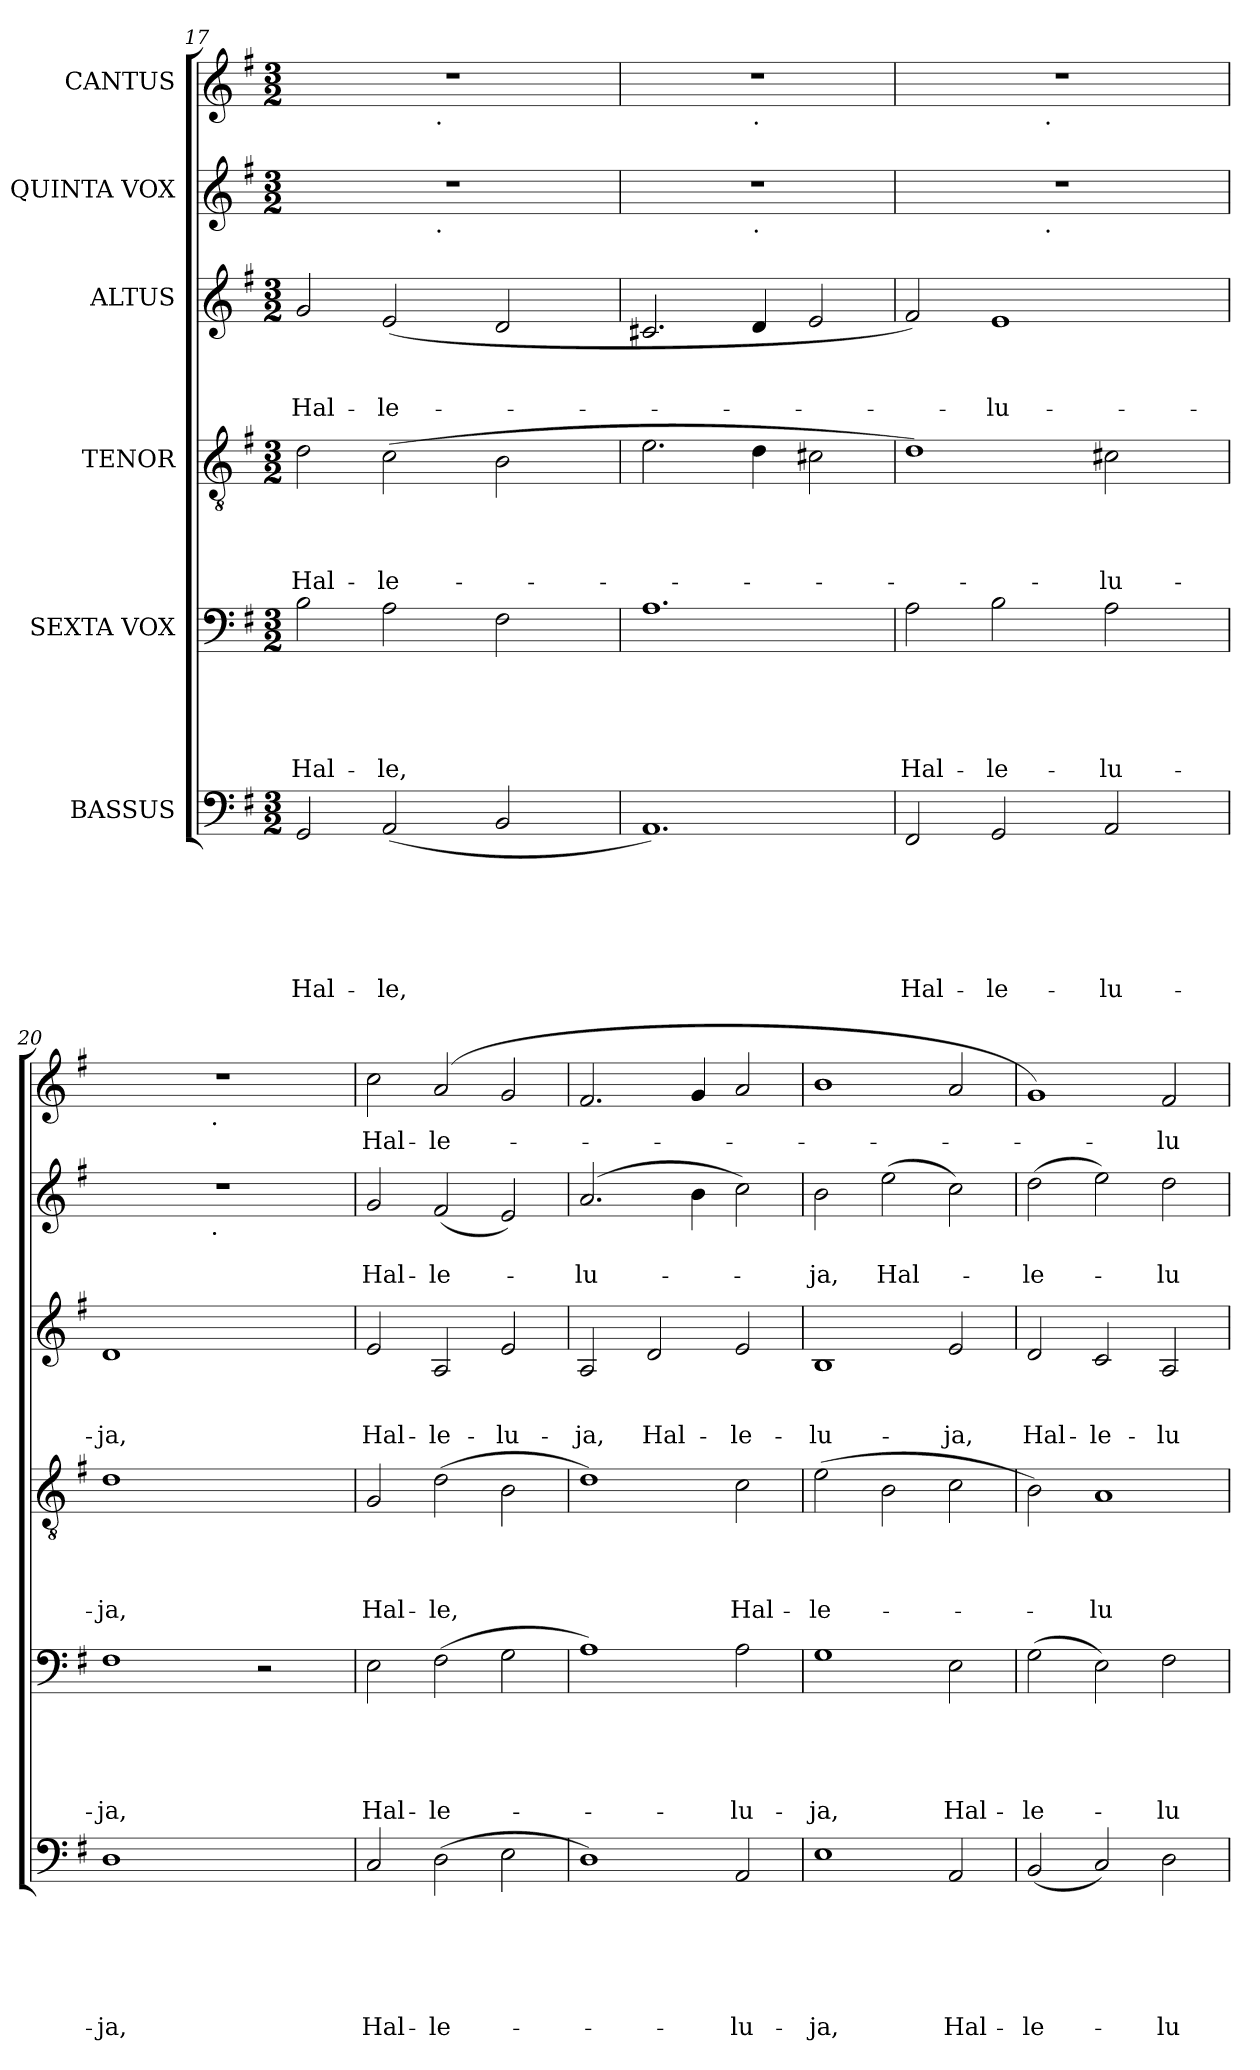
**kern	**text	**text	**text	**text	**text	**text	**kern	**text	**text	**text	**text	**text	**kern	**text	**text	**text	**text	**kern	**text	**text	**text	**kern	**text	**text	**kern	**text
*part6	*part6	*part6	*part6	*part6	*part6	*part6	*part5	*part5	*part5	*part5	*part5	*part5	*part4	*part4	*part4	*part4	*part4	*part3	*part3	*part3	*part3	*part2	*part2	*part2	*part1	*part1
*staff6	*staff6	*staff6	*staff6	*staff6	*staff6	*staff6	*staff5	*staff5	*staff5	*staff5	*staff5	*staff5	*staff4	*staff4	*staff4	*staff4	*staff4	*staff3	*staff3	*staff3	*staff3	*staff2	*staff2	*staff2	*staff1	*staff1
*I"BASSUS	*	*	*	*	*	*	*I"SEXTA VOX	*	*	*	*	*	*I"TENOR	*	*	*	*	*I"ALTUS	*	*	*	*I"QUINTA VOX	*	*	*I"CANTUS	*
*clefF4	*	*	*	*	*	*	*clefF4	*	*	*	*	*	*clefGv2	*	*	*	*	*clefG2	*	*	*	*clefG2	*	*	*clefG2	*
*k[f#]	*	*	*	*	*	*	*k[f#]	*	*	*	*	*	*k[f#]	*	*	*	*	*k[f#]	*	*	*	*k[f#]	*	*	*k[f#]	*
*G:	*	*	*	*	*	*	*G:	*	*	*	*	*	*G:	*	*	*	*	*G:	*	*	*	*G:	*	*	*G:	*
*M3/2	*	*	*	*	*	*	*M3/2	*	*	*	*	*	*M3/2	*	*	*	*	*M3/2	*	*	*	*M3/2	*	*	*M3/2	*
=17	=17	=17	=17	=17	=17	=17	=17	=17	=17	=17	=17	=17	=17	=17	=17	=17	=17	=17	=17	=17	=17	=17	=17	=17	=17	=17
!	!	!	!	!	!	!LO:LY:b	!	!	!	!	!	!LO:LY:b	!	!	!	!	!LO:LY:b	!	!	!	!LO:LY:b	!	!	!	!	!
*	*	*	*	*	*	*	*	*	*	*	*	*	*	*	*	*	*	*	*	*	*	*^	*	*	*^	*
2GG/	.	.	.	.	.	Hal-	2B\	.	.	.	.	Hal-	2d\	.	.	.	Hal-	2g/	.	.	Hal-	1.r	2ryy	.	.	1.r	2ryy	.
!	!	!	!	!	!	!LO:LY:b	!	!	!	!	!	!LO:LY:b	!	!	!	!	!LO:LY:b	!	!	!	!LO:LY:b	!	!	!	!	!	!	!
(<2AA/	.	.	.	.	.	-le,	2A\	.	.	.	.	-le,	(>2c\	.	.	.	-le-	(<2e/	.	.	-le-	.	8..ryy	.	.	.	8..ryy	.
!	!	!	!	!	!	!	!	!	!	!	!	!	!	!	!	!	!	!	!	!	!	!	!	!	!	!	!LO:TX:b:t=.	!
!	!	!	!	!	!	!	!	!	!	!	!	!	!	!	!	!	!	!	!	!	!	!	!LO:TX:b:t=.	!	!	!	!	!
.	.	.	.	.	.	.	.	.	.	.	.	.	.	.	.	.	.	.	.	.	.	.	2ryy	.	.	.	2ryy	.
2BB/	.	.	.	.	.	.	2F#\	.	.	.	.	.	2B\	.	.	.	.	2d/	.	.	.	.	.	.	.	.	.	.
.	.	.	.	.	.	.	.	.	.	.	.	.	.	.	.	.	.	.	.	.	.	.	4ryy	.	.	.	4ryy	.
.	.	.	.	.	.	.	.	.	.	.	.	.	.	.	.	.	.	.	.	.	.	.	32ryy	.	.	.	32ryy	.
!!LO:PB:g=z	!!
=18	=18	=18	=18	=18	=18	=18	=18	=18	=18	=18	=18	=18	=18	=18	=18	=18	=18	=18	=18	=18	=18	=18	=18	=18	=18	=18	=18	=18
1.AA)	.	.	.	.	.	.	1.A	.	.	.	.	.	2.e\	.	.	.	.	2.c#X/	.	.	.	1.r	2.ryy	.	.	1.r	2.ryy	.
!	!	!	!	!	!	!	!	!	!	!	!	!	!	!	!	!	!	!	!	!	!	!	!	!	!	!	!LO:TX:b:t=.	!
!	!	!	!	!	!	!	!	!	!	!	!	!	!	!	!	!	!	!	!	!	!	!	!LO:TX:b:t=.	!	!	!	!	!
.	.	.	.	.	.	.	.	.	.	.	.	.	4d\	.	.	.	.	4d/	.	.	.	.	2.ryy	.	.	.	2.ryy	.
.	.	.	.	.	.	.	.	.	.	.	.	.	2c#X\	.	.	.	.	2e/	.	.	.	.	.	.	.	.	.	.
=19	=19	=19	=19	=19	=19	=19	=19	=19	=19	=19	=19	=19	=19	=19	=19	=19	=19	=19	=19	=19	=19	=19	=19	=19	=19	=19	=19	=19
!	!	!	!	!	!	!LO:LY:b	!	!	!	!	!	!LO:LY:b	!	!	!	!	!	!	!	!	!	!	!	!	!	!	!	!
2FF#/	.	.	.	.	.	Hal-	2A\	.	.	.	.	Hal-	1d)	.	.	.	.	2f#/)	.	.	.	1.r	2ryy	.	.	1.r	2ryy	.
!	!	!	!	!	!	!LO:LY:b	!	!	!	!	!	!LO:LY:b	!	!	!	!	!	!	!	!	!LO:LY:b	!	!	!	!	!	!	!
2GG/	.	.	.	.	.	-le-	2B\	.	.	.	.	-le-	.	.	.	.	.	1e	.	.	-lu-	.	8..ryy	.	.	.	8..ryy	.
!	!	!	!	!	!	!	!	!	!	!	!	!	!	!	!	!	!	!	!	!	!	!	!	!	!	!	!LO:TX:b:t=.	!
!	!	!	!	!	!	!	!	!	!	!	!	!	!	!	!	!	!	!	!	!	!	!	!LO:TX:b:t=.	!	!	!	!	!
.	.	.	.	.	.	.	.	.	.	.	.	.	.	.	.	.	.	.	.	.	.	.	2ryy	.	.	.	2ryy	.
!	!	!	!	!	!	!LO:LY:b	!	!	!	!	!	!LO:LY:b	!	!	!	!	!LO:LY:b	!	!	!	!	!	!	!	!	!	!	!
2AA/	.	.	.	.	.	-lu-	2A\	.	.	.	.	-lu-	2c#X\	.	.	.	-lu-	.	.	.	.	.	.	.	.	.	.	.
.	.	.	.	.	.	.	.	.	.	.	.	.	.	.	.	.	.	.	.	.	.	.	4ryy	.	.	.	4ryy	.
.	.	.	.	.	.	.	.	.	.	.	.	.	.	.	.	.	.	.	.	.	.	.	32ryy	.	.	.	32ryy	.
=20	=20	=20	=20	=20	=20	=20	=20	=20	=20	=20	=20	=20	=20	=20	=20	=20	=20	=20	=20	=20	=20	=20	=20	=20	=20	=20	=20	=20
!	!	!	!	!	!	!LO:LY:b	!	!	!	!	!	!LO:LY:b	!	!	!	!	!LO:LY:b	!	!	!	!LO:LY:b	!	!	!	!	!	!	!
1D	.	.	.	.	.	-ja,	1F#	.	.	.	.	-ja,	1d	.	.	.	-ja,	1d	.	.	-ja,	1.r	2ryy	.	.	1.r	2ryy	.
.	.	.	.	.	.	.	.	.	.	.	.	.	.	.	.	.	.	.	.	.	.	.	8..ryy	.	.	.	8..ryy	.
!	!	!	!	!	!	!	!	!	!	!	!	!	!	!	!	!	!	!	!	!	!	!	!	!	!	!	!LO:TX:b:t=.	!
!	!	!	!	!	!	!	!	!	!	!	!	!	!	!	!	!	!	!	!	!	!	!	!LO:TX:b:t=.	!	!	!	!	!
.	.	.	.	.	.	.	.	.	.	.	.	.	.	.	.	.	.	.	.	.	.	.	2ryy	.	.	.	2ryy	.
2ryy	.	.	.	.	.	.	2r	.	.	.	.	.	2ryy	.	.	.	.	2ryy	.	.	.	.	.	.	.	.	.	.
.	.	.	.	.	.	.	.	.	.	.	.	.	.	.	.	.	.	.	.	.	.	.	4ryy	.	.	.	4ryy	.
.	.	.	.	.	.	.	.	.	.	.	.	.	.	.	.	.	.	.	.	.	.	.	32ryy	.	.	.	32ryy	.
=21	=21	=21	=21	=21	=21	=21	=21	=21	=21	=21	=21	=21	=21	=21	=21	=21	=21	=21	=21	=21	=21	=21	=21	=21	=21	=21	=21	=21
!	!	!	!	!	!	!LO:LY:b	!	!	!	!	!	!LO:LY:b	!	!	!	!	!LO:LY:b	!	!	!	!LO:LY:b	!	!	!	!LO:LY:b:rj	!	!	!LO:LY:b
*	*	*	*	*	*	*	*	*	*	*	*	*	*	*	*	*	*	*	*	*	*	*v	*v	*	*	*	*	*
*	*	*	*	*	*	*	*	*	*	*	*	*	*	*	*	*	*	*	*	*	*	*	*	*	*v	*v	*
2C/	.	.	.	.	.	Hal-	2E\	.	.	.	.	Hal-	2G/	.	.	.	Hal-	2e/	.	.	Hal-	2g/	.	Hal-	2cc\	Hal-
!	!	!	!	!	!	!LO:LY:b	!	!	!	!	!	!LO:LY:b	!	!	!	!	!LO:LY:b	!	!	!	!LO:LY:b	!	!	!LO:LY:b:rj	!	!LO:LY:b
(>2D\	.	.	.	.	.	-le-	(>2F#\	.	.	.	.	-le-	(>2d\	.	.	.	-le,	2A/	.	.	-le-	(<2f#/	.	-le-	(2a/	-le-
!	!	!	!	!	!	!	!	!	!	!	!	!	!	!	!	!	!	!	!	!	!LO:LY:b	!	!	!	!	!
2E\	.	.	.	.	.	.	2G\	.	.	.	.	.	2B\	.	.	.	.	2e/	.	.	-lu-	2e/)	.	.	2g/	.
=22	=22	=22	=22	=22	=22	=22	=22	=22	=22	=22	=22	=22	=22	=22	=22	=22	=22	=22	=22	=22	=22	=22	=22	=22	=22	=22
!	!	!	!	!	!	!	!	!	!	!	!	!	!	!	!	!	!	!	!	!	!LO:LY:b	!	!	!LO:LY:b:rj	!	!
1D)	.	.	.	.	.	.	1A)	.	.	.	.	.	1d)	.	.	.	.	2A/	.	.	-ja,	(2.a/	.	-lu-	2.f#/	.
!	!	!	!	!	!	!	!	!	!	!	!	!	!	!	!	!	!	!	!	!	!LO:LY:b	!	!	!	!	!
.	.	.	.	.	.	.	.	.	.	.	.	.	.	.	.	.	.	2d/	.	.	Hal-	.	.	.	.	.
.	.	.	.	.	.	.	.	.	.	.	.	.	.	.	.	.	.	.	.	.	.	4b\	.	.	4g/	.
!	!	!	!	!	!	!LO:LY:b	!	!	!	!	!	!LO:LY:b	!	!	!	!	!LO:LY:b	!	!	!	!LO:LY:b	!	!	!	!	!
2AA/	.	.	.	.	.	-lu-	2A\	.	.	.	.	-lu-	2c\	.	.	.	Hal-	2e/	.	.	-le-	2cc\)	.	.	2a/	.
=23	=23	=23	=23	=23	=23	=23	=23	=23	=23	=23	=23	=23	=23	=23	=23	=23	=23	=23	=23	=23	=23	=23	=23	=23	=23	=23
!	!	!	!	!	!	!LO:LY:b	!	!	!	!	!	!LO:LY:b	!	!	!	!	!LO:LY:b	!	!	!	!LO:LY:b	!	!	!LO:LY:b:rj	!	!
1E	.	.	.	.	.	-ja,	1G	.	.	.	.	-ja,	(>2e\	.	.	.	-le-	1B	.	.	-lu-	2b\	.	-ja,	1b	.
!	!	!	!	!	!	!	!	!	!	!	!	!	!	!	!	!	!	!	!	!	!	!	!	!LO:LY:b:rj	!	!
.	.	.	.	.	.	.	.	.	.	.	.	.	2B\	.	.	.	.	.	.	.	.	(>2ee\	.	Hal-	.	.
!	!	!	!	!	!	!LO:LY:b	!	!	!	!	!	!LO:LY:b	!	!	!	!	!	!	!	!	!LO:LY:b	!	!	!	!	!
2AA/	.	.	.	.	.	Hal-	2E\	.	.	.	.	Hal-	2c\	.	.	.	.	2e/	.	.	-ja,	2cc\)	.	.	2a/	.
=24	=24	=24	=24	=24	=24	=24	=24	=24	=24	=24	=24	=24	=24	=24	=24	=24	=24	=24	=24	=24	=24	=24	=24	=24	=24	=24
!	!	!	!	!	!	!LO:LY:b	!	!	!	!	!	!LO:LY:b	!	!	!	!	!	!	!	!	!LO:LY:b	!	!	!LO:LY:b:rj	!	!
(<2BB/	.	.	.	.	.	-le-	(>2G\	.	.	.	.	-le-	2B\)	.	.	.	.	2d/	.	.	Hal-	(>2dd\	.	-le-	1g)	.
!	!	!	!	!	!	!	!	!	!	!	!	!	!	!	!	!	!LO:LY:b	!	!	!	!LO:LY:b	!	!	!	!	!
2C/)	.	.	.	.	.	.	2E\)	.	.	.	.	.	1A	.	.	.	-lu-	2c/	.	.	-le-	2ee\)	.	.	.	.
!	!	!	!	!	!	!LO:LY:b	!	!	!	!	!	!LO:LY:b	!	!	!	!	!	!	!	!	!LO:LY:b	!	!	!LO:LY:b:rj	!	!LO:LY:b
2D\	.	.	.	.	.	-lu-	2F#\	.	.	.	.	-lu-	.	.	.	.	.	2A/	.	.	-lu-	2dd\	.	-lu-	2f#/	-lu-
=	=	=	=	=	=	=	=	=	=	=	=	=	=	=	=	=	=	=	=	=	=	=	=	=	=	=
*-	*-	*-	*-	*-	*-	*-	*-	*-	*-	*-	*-	*-	*-	*-	*-	*-	*-	*-	*-	*-	*-	*-	*-	*-	*-	*-
